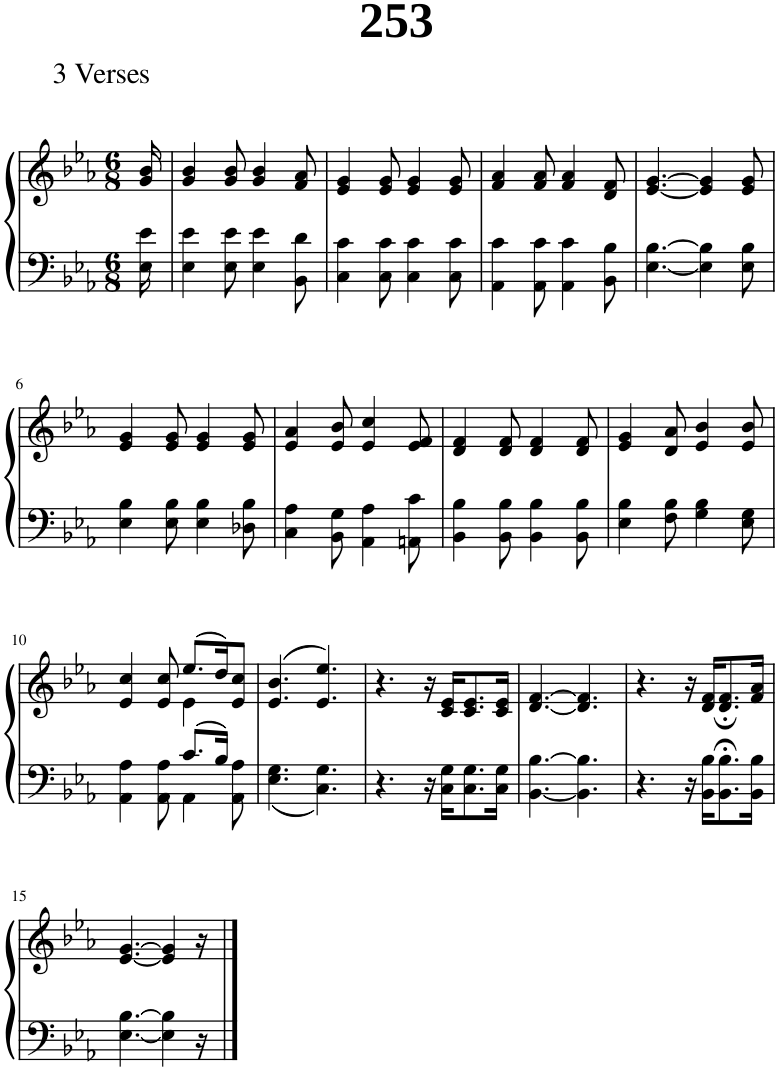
**kern	**kern
*part1	*part1
*staff2	*staff1
*I"Piano	*
*I'Pno.	*
*clefF4	*clefG2
*k[b-e-a-]	*k[b-e-a-]
*M6/8	*M6/8
=1	=1
16E-\ 16e-\	16g/ 16b-/
=2	=2
4E-\ 4e-\	4g/ 4b-/
8E-\ 8e-\	8g/ 8b-/
4E-\ 4e-\	4g/ 4b-/
8BB-\ 8d\	8f/ 8a-/
=3	=3
4C\ 4c\	4e-/ 4g/
8C\ 8c\	8e-/ 8g/
4C\ 4c\	4e-/ 4g/
8C\ 8c\	8e-/ 8g/
=4	=4
4AA-\ 4c\	4f/ 4a-/
8AA-\ 8c\	8f/ 8a-/
4AA-\ 4c\	4f/ 4a-/
8BB-\ 8B-\	8d/ 8f/
=5	=5
[4.E-\ [4.B-\	[4.e-/ [4.g/
4E-\] 4B-\]	4e-/] 4g/]
8E-\ 8B-\	8e-/ 8g/
!!LO:LB:g=z
=6	=6
4E-\ 4B-\	4e-/ 4g/
8E-\ 8B-\	8e-/ 8g/
4E-\ 4B-\	4e-/ 4g/
8D-X\ 8B-\	8e-/ 8g/
=7	=7
4C\ 4A-\	4e-/ 4a-/
8BB-\ 8G\	8e-/ 8b-/
4AA-\ 4A-\	4e-/ 4cc/
8AAn\ 8c\	8e-/ 8f/
=8	=8
4BB-\ 4B-\	4d/ 4f/
8BB-\ 8B-\	8d/ 8f/
4BB-\ 4B-\	4d/ 4f/
8BB-\ 8B-\	8d/ 8f/
=9	=9
4E-\ 4B-\	4e-/ 4g/
8F\ 8B-\	8d/ 8a-/
4G\ 4B-\	4e-/ 4b-/
8E-\ 8G\	8e-/ 8b-/
!!LO:LB:g=z
=10	=10
*^	*^
4.ryy	4AA-\ 4A-\	4e-/ 4cc/	4.ryy
.	8AA-\ 8A-\	8e-/ 8cc/	.
8.c/L	4AA-\	(8.ee-/L	4e-\
16B-/Jk	.	16dd/K)	.
8ryy	8AA-\ 8A-\	8e-/ 8cc/J	8ryy
*v	*v	*	*
*	*v	*v
=11	=11
4.E-\ 4.G\	(>4.e-/ 4.b-/
4.C\ 4.G\	4.e-/ 4.ee-/)
=12	=12
4.r	4.r
16r	16r
16C\ 16G\KL	16c/ 16e-/KL
8.C\ 8.G\	8.c/ 8.e-/
16C\ 16G\Jk	16c/ 16e-/Jk
=13	=13
[4.BB-\ [4.B-\	[4.d/ [4.f/
4.BB-\] 4.B-\]	4.d/] 4.f/]
=14	=14
4.r	4.r
16r	16r
16BB-\ 16B-\KL	16d/ 16f/KL
8.BB-\;< 8.B-\;<	8.d/; 8.f/;
16BB-\ 16B-\Jk	16f/ 16a-/Jk
!!LO:LB:g=z
=15	=15
[4.E-\ [4.B-\	[4.e-/ [4.g/
4E-\] 4B-\]	4e-/] 4g/]
16r	16r
==	==
*-	*-
